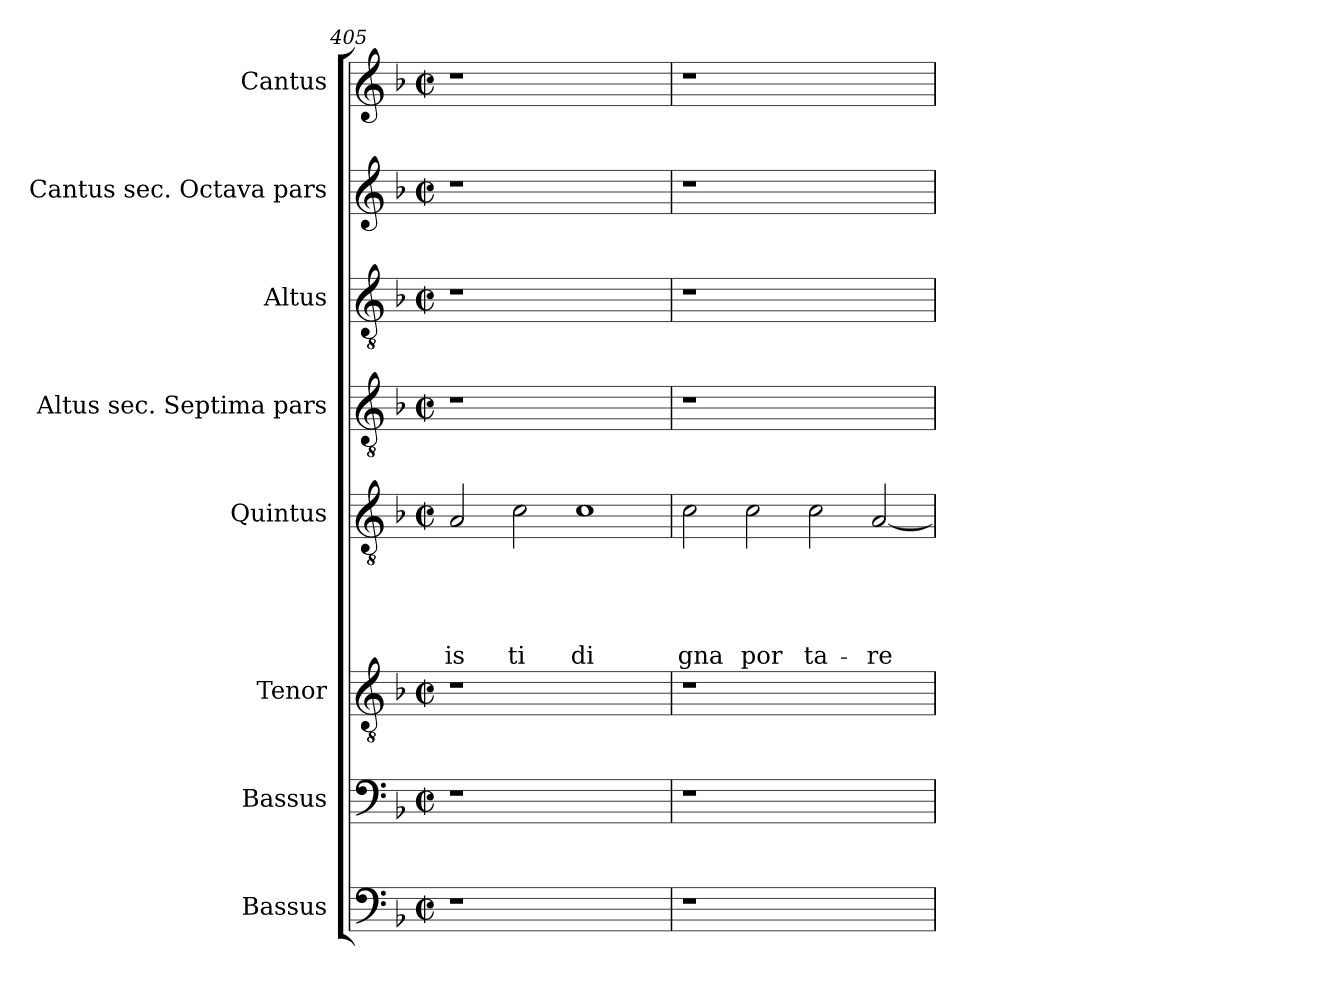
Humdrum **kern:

**kern	**kern	**kern	**kern	**text	**text	**text	**text	**text	**kern	**kern	**kern	**kern
*part8	*part7	*part6	*part5	*part5	*part5	*part5	*part5	*part5	*part4	*part3	*part2	*part1
*staff8	*staff7	*staff6	*staff5	*staff5	*staff5	*staff5	*staff5	*staff5	*staff4	*staff3	*staff2	*staff1
*I"Bassus	*I"Bassus	*I"Tenor	*I"Quintus	*	*	*	*	*	*I"Altus sec. Septima pars	*I"Altus	*I"Cantus sec. Octava pars	*I"Cantus
*	*I'Bassus	*I'Tenor	*I'Quintus	*	*	*	*	*	*	*I'Altus	*	*I'Cantus
*clefF4	*clefF4	*clefGv2	*clefGv2	*	*	*	*	*	*clefGv2	*clefGv2	*clefG2	*clefG2
*k[b-]	*k[b-]	*k[b-]	*k[b-]	*	*	*	*	*	*k[b-]	*k[b-]	*k[b-]	*k[b-]
*F:	*F:	*F:	*F:	*	*	*	*	*	*F:	*F:	*F:	*F:
*M2/2	*M2/2	*M2/2	*M2/2	*	*	*	*	*	*M2/2	*M2/2	*M2/2	*M2/2
*met(c|)	*met(c|)	*met(c|)	*met(c|)	*	*	*	*	*	*met(c|)	*met(c|)	*met(c|)	*met(c|)
=405	=405	=405	=405	=405	=405	=405	=405	=405	=405	=405	=405	=405
!	!	!	!	!	!	!	!	!LO:LY:b	!	!	!	!
1r	1r	1r	2A/	.	.	.	.	is	1r	1r	1r	1r
!	!	!	!	!	!	!	!	!LO:LY:b	!	!	!	!
.	.	.	2c\	.	.	.	.	ti	.	.	.	.
!	!	!	!	!	!	!	!	!LO:LY:b	!	!	!	!
1ryy	1ryy	1ryy	1c	.	.	.	.	di	1ryy	1ryy	1ryy	1ryy
=406	=406	=406	=406	=406	=406	=406	=406	=406	=406	=406	=406	=406
!	!	!	!	!	!	!	!	!LO:LY:b	!	!	!	!
1r	1r	1r	2c\	.	.	.	.	gna	1r	1r	1r	1r
!	!	!	!	!	!	!	!	!LO:LY:b	!	!	!	!
.	.	.	2c\	.	.	.	.	por	.	.	.	.
!	!	!	!	!	!	!	!	!LO:LY:b	!	!	!	!
1ryy	1ryy	1ryy	2c\	.	.	.	.	ta-	1ryy	1ryy	1ryy	1ryy
!	!	!	!	!	!	!	!	!LO:LY:b	!	!	!	!
.	.	.	[<2A/	.	.	.	.	-re	.	.	.	.
=	=	=	=	=	=	=	=	=	=	=	=	=
*-	*-	*-	*-	*-	*-	*-	*-	*-	*-	*-	*-	*-
